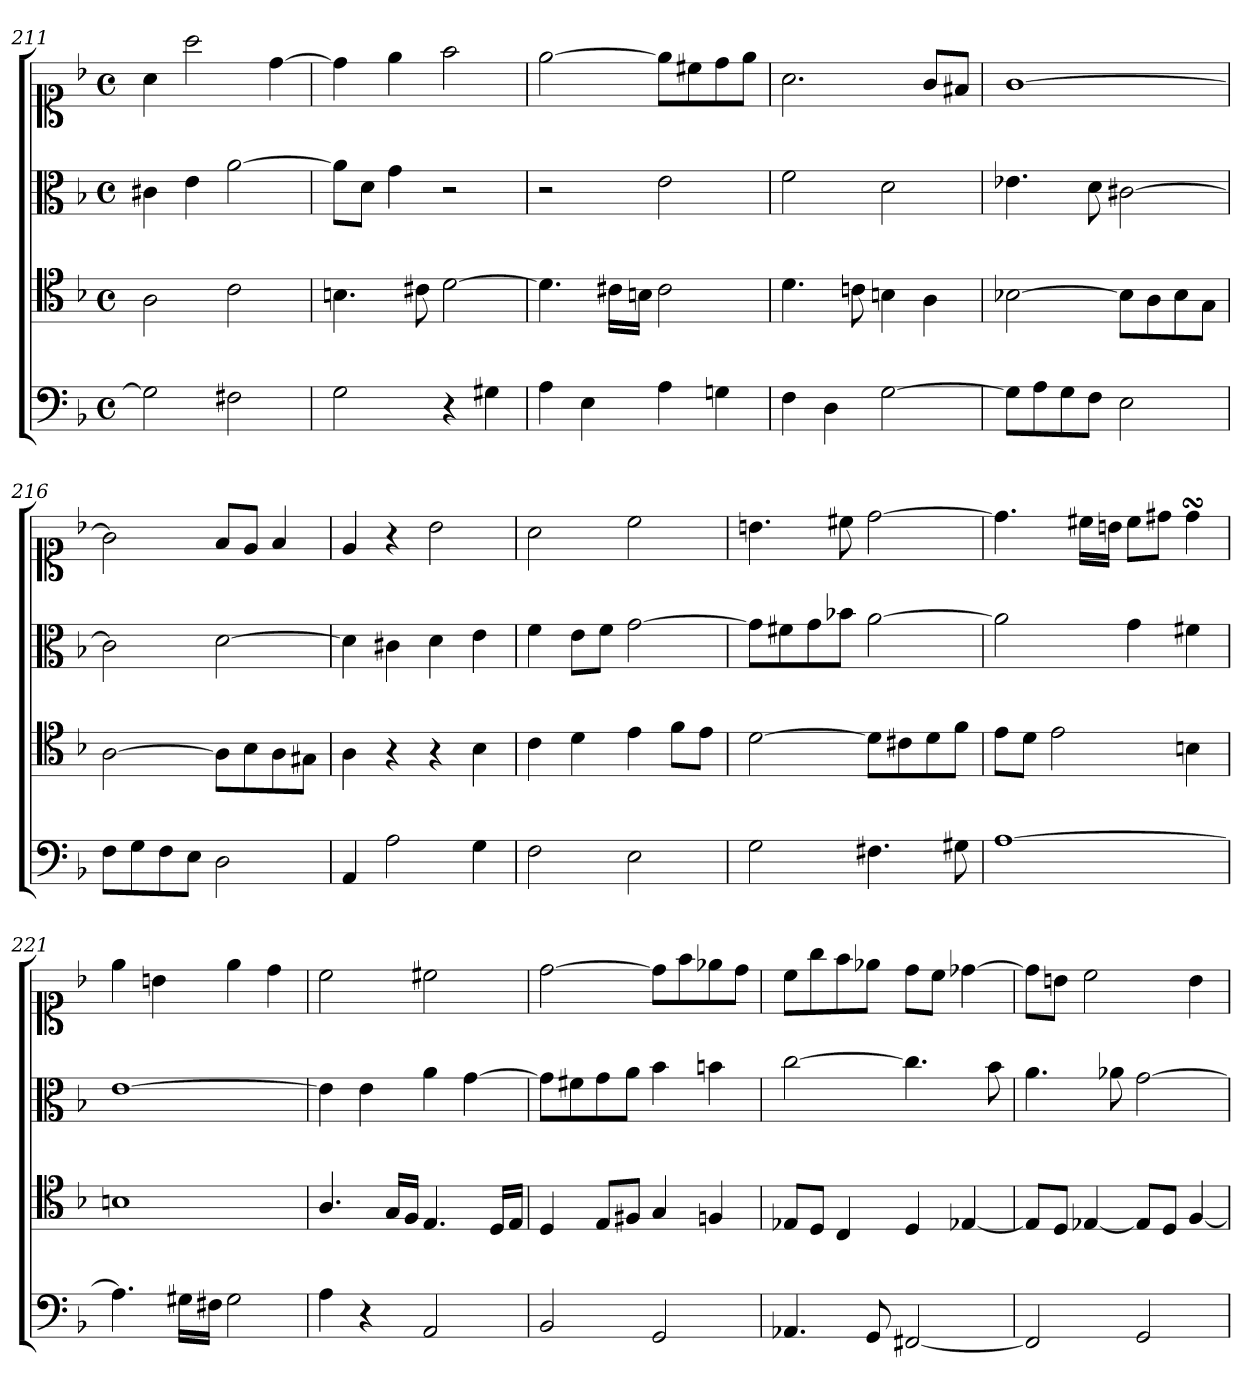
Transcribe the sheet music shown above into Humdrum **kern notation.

**kern	**kern	**kern	**kern
*part4	*part3	*part2	*part1
*staff4	*staff3	*staff2	*staff1
*clefF4	*clefC4	*clefC3	*clefC1
*k[b-]	*k[b-]	*k[b-]	*k[b-]
*M4/4	*M4/4	*M4/4	*M4/4
*met(c)	*met(c)	*met(c)	*met(c)
=211	=211	=211	=211
2G]	2A	4c#X	4a
.	.	4e	2aa
2F#X	2c	[2a	.
.	.	.	[4dd
=212	=212	=212	=212
2G	4.Bn	8aL]	4dd]
.	.	8dJ	.
.	.	4g	4ee
.	8c#X	.	.
4r	[2d	2r	2ff
4G#X	.	.	.
=213	=213	=213	=213
4A	4.d]	2r	[2ee
4E	.	.	.
.	16c#XLL	.	.
.	16BnJJ	.	.
4A	2c#	2e	8eeL]
.	.	.	8cc#X
4Gn	.	.	8dd
.	.	.	8eeJ
=214	=214	=214	=214
4F	4.d	2f	2.a
4D	.	.	.
.	8cn	.	.
[2G	4Bn	2d	.
.	4A	.	8gL
.	.	.	8f#XJ
=215	=215	=215	=215
8GL]	[2B-X	4.e-X	[1g
8A	.	.	.
8G	.	.	.
8FJ	.	8d	.
2E	8B-L]	[2c#X	.
.	8A	.	.
.	8B-	.	.
.	8GJ	.	.
=216	=216	=216	=216
8FL	[2A	2c#]	2g]
8G	.	.	.
8F	.	.	.
8EJ	.	.	.
2D	8AL]	[2d	8fL
.	8B-	.	8eJ
.	8A	.	4f
.	8G#XJ	.	.
=217	=217	=217	=217
4AA	4A	4d]	4e
2A	4r	4c#X	4r
.	4r	4d	2b-
4G	4B-	4e	.
=218	=218	=218	=218
2F	4c	4f	2a
.	4d	8eL	.
.	.	8fJ	.
2E	4e	[2g	2cc
.	8fL	.	.
.	8eJ	.	.
=219	=219	=219	=219
2G	[2d	8gL]	4.bn
.	.	8f#X	.
.	.	8g	.
.	.	8b-XJ	8cc#X
4.F#X	8dL]	[2a	[2dd
.	8c#X	.	.
.	8d	.	.
8G#X	8fJ	.	.
=220	=220	=220	=220
[1A	8eL	2a]	4.dd]
.	8dJ	.	.
.	2e	.	.
.	.	.	16cc#XLL
.	.	.	16bnJJ
.	.	4g	8cc#L
.	.	.	8dd#XJ
.	4Bn	4f#X	4dd#sSsS
=221	=221	=221	=221
4.A]	1Bn	[1e	4ee
.	.	.	4bn
16G#XLL	.	.	.
16F#XJJ	.	.	.
2G#	.	.	4ee
.	.	.	4dd
=222	=222	=222	=222
4A	4.A/	4e]	2cc
4r	.	4e	.
.	16GLL	.	.
.	16FJJ	.	.
2AA	4.E	4a	2cc#X
.	.	[4g	.
.	16DLL	.	.
.	16EJJ	.	.
=223	=223	=223	=223
2BB-	4D	8gL]	[2dd
.	.	8f#X	.
.	8EL	8g	.
.	8F#XJ	8aJ	.
2GG	4G	4b-	8ddL]
.	.	.	8ff
.	4Fn	4bn	8ee-X
.	.	.	8ddJ
=224	=224	=224	=224
4.AA-X	8E-XL	[2cc	8ccL
.	8DJ	.	8gg
.	4C	.	8ff
8GG	.	.	8ee-XJ
[2FF#X	4D	4.cc]	8ddL
.	.	.	8ccJ
.	[4E-X	.	[4dd-X
.	.	8b-	.
=225	=225	=225	=225
2FF#]	8E-L]	4.a	8dd-L]
.	8DJ	.	8bnJ
.	[4E-X	.	2cc
.	.	8a-X	.
2GG	8E-L]	[2g	.
.	8DJ	.	.
.	[4F	.	4b
=	=	=	=
*-	*-	*-	*-
